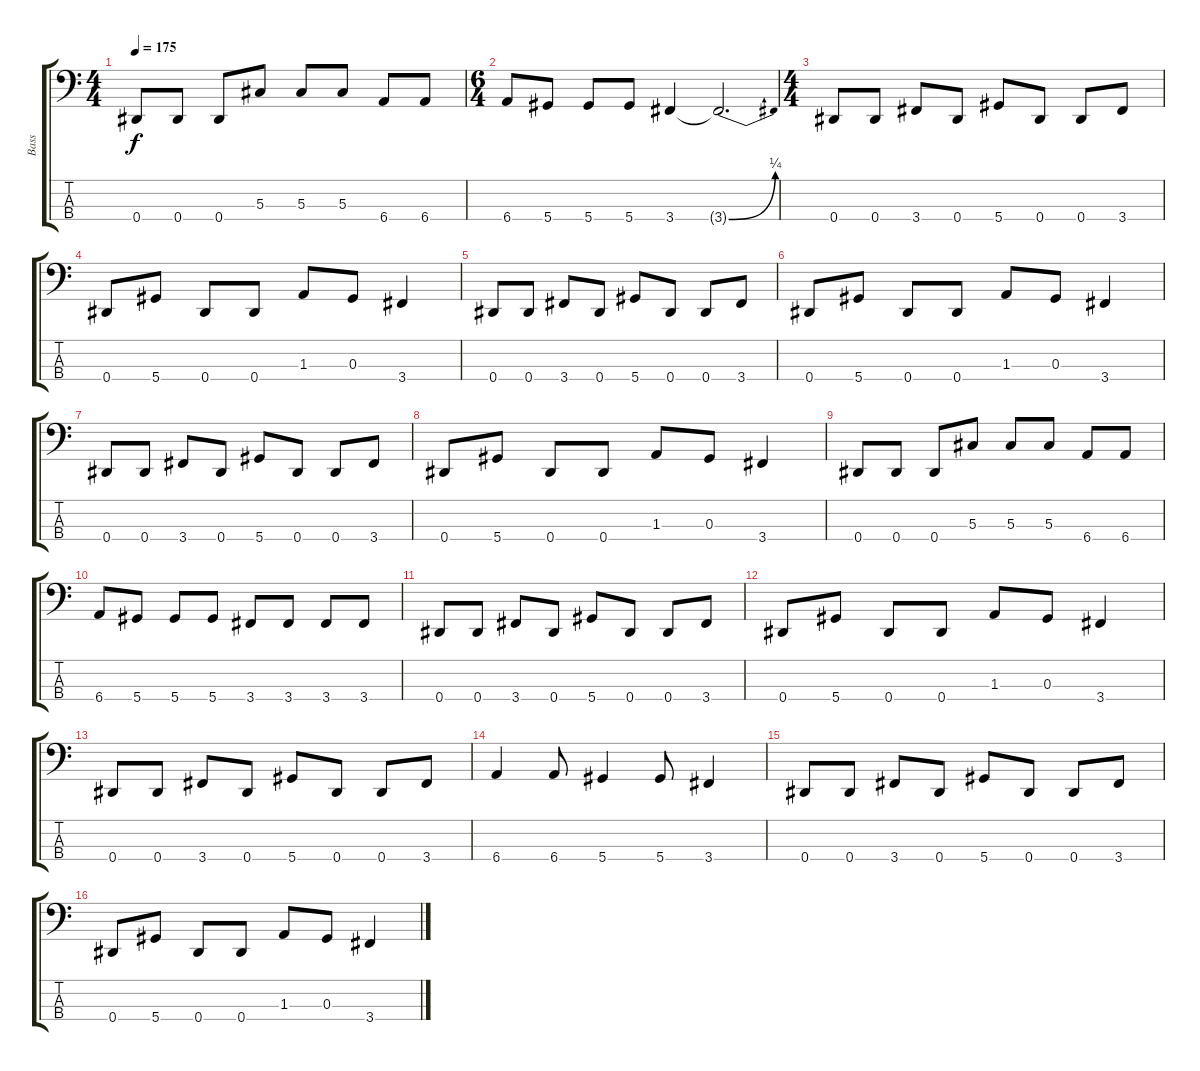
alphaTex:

\track ("Bass" "Bass") {instrument electricbassfinger}
\staff {score tabs}
\tuning (Gb2 Db2 Ab1 Eb1) {hide}
\ts (4 4)
\tempo 175
\clef f4
\ks c
0.4.8{dy f} 0.4.8 0.4.8 5.3.8 5.3.8 5.3.8 6.4.8 6.4.8 |
\ts (6 4)
6.4.8 5.4.8 5.4.8 5.4.8 3.4.4 3.4{be (bend 0 0 60 1) t}.2{d} |
\ts (4 4)
0.4.8 0.4.8 3.4.8 0.4.8 5.4.8 0.4.8 0.4.8 3.4.8 |
0.4.8 5.4.8 0.4.8 0.4.8 1.3.8 0.3.8 3.4.4 |
0.4.8 0.4.8 3.4.8 0.4.8 5.4.8 0.4.8 0.4.8 3.4.8 |
0.4.8 5.4.8 0.4.8 0.4.8 1.3.8 0.3.8 3.4.4 |
0.4.8 0.4.8 3.4.8 0.4.8 5.4.8 0.4.8 0.4.8 3.4.8 |
0.4.8 5.4.8 0.4.8 0.4.8 1.3.8 0.3.8 3.4.4 |
0.4.8 0.4.8 0.4.8 5.3.8 5.3.8 5.3.8 6.4.8 6.4.8 |
6.4.8 5.4.8 5.4.8 5.4.8 3.4.8 3.4.8 3.4.8 3.4.8 |
0.4.8 0.4.8 3.4.8 0.4.8 5.4.8 0.4.8 0.4.8 3.4.8 |
0.4.8 5.4.8 0.4.8 0.4.8 1.3.8 0.3.8 3.4.4 |
0.4.8 0.4.8 3.4.8 0.4.8 5.4.8 0.4.8 0.4.8 3.4.8 |
6.4.4 6.4.8 5.4.4 5.4.8 3.4.4 |
0.4.8 0.4.8 3.4.8 0.4.8 5.4.8 0.4.8 0.4.8 3.4.8 |
0.4.8 5.4.8 0.4.8 0.4.8 1.3.8 0.3.8 3.4.4
